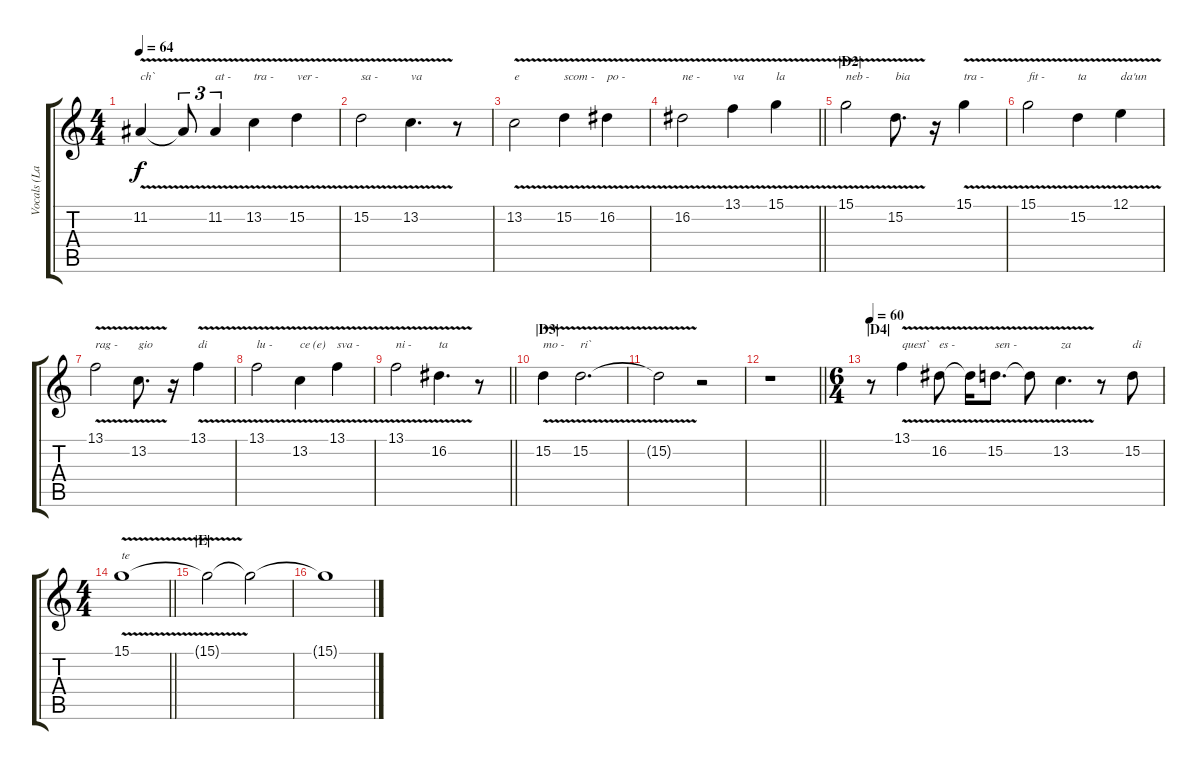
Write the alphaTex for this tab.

\track ("Vocals (Laura)" "Vocals (La") {instrument piccolo}
\staff {score tabs}
\tuning (E4 B3 G3 D3 A2 E2) {hide}
\ts (4 4)
\tempo 64
\clef g2
\ks c
11.2{v}.4{txt "ch`" dy f} 11.2{t}.8{tu (3 2)} 11.2{v}.4{tu (3 2) txt "at -"} 13.2{v}.4{txt "tra -"} 15.2{v}.4{txt "ver -"} |
15.2{v}.2{txt "sa -"} 13.2{v}.4{d txt "va"} r.8 |
13.2{v}.2{txt "e"} 15.2{v}.4{txt "scom -"} 16.2{v}.4{txt "po -"} |
\barLineRight lightlight
16.2{v}.2{txt "ne -"} 13.1{v}.4{txt "va"} 15.1{v}.4{txt "la"} |
\section ("" "|D2|")
15.1{v}.2{txt "neb -"} 15.2{v}.8{d txt "bia"} r.16 15.1{v}.4{txt "tra -"} |
15.1{v}.2{txt "fit -"} 15.2{v}.4{txt "ta"} 12.1{v}.4{txt "da'un"} |
13.1{v}.2{txt "rag -"} 13.2{v}.8{d txt "gio"} r.16 13.1{v}.4{txt "di"} |
13.1{v}.2{txt "lu -"} 13.2{v}.4{txt "ce (e)"} 13.1{v}.4{txt "sva -"} |
\barLineRight lightlight
13.1{v}.2{txt "ni -"} 16.2{v}.4{d txt "ta"} r.8 |
\section ("" "|D3|")
15.2{v}.4{txt "mo -"} 15.2{v}.2{d txt "ri`"} |
15.2{t}.2{volume 10} r.2 |
\barLineRight lightlight
r.1{volume 16} |
\ts (6 4)
\section ("" "|D4|")
\tempo 60
r.8 13.1{v}.4{txt "quest`"} 16.2{v}.8{txt "es -" beam split} 16.2{t}.16 15.2{v}.8{d txt "sen -"} 15.2{t}.8 13.2{v}.4{d txt "za"} r.8 15.2.8{txt "di"} |
\ts (4 4)
\barLineRight lightlight
15.1{v}.1{txt "te"} |
\section ("" "|E|")
15.1{t}.2{volume 14} 15.1{t}.2{volume 0} |
15.1{t}.1
